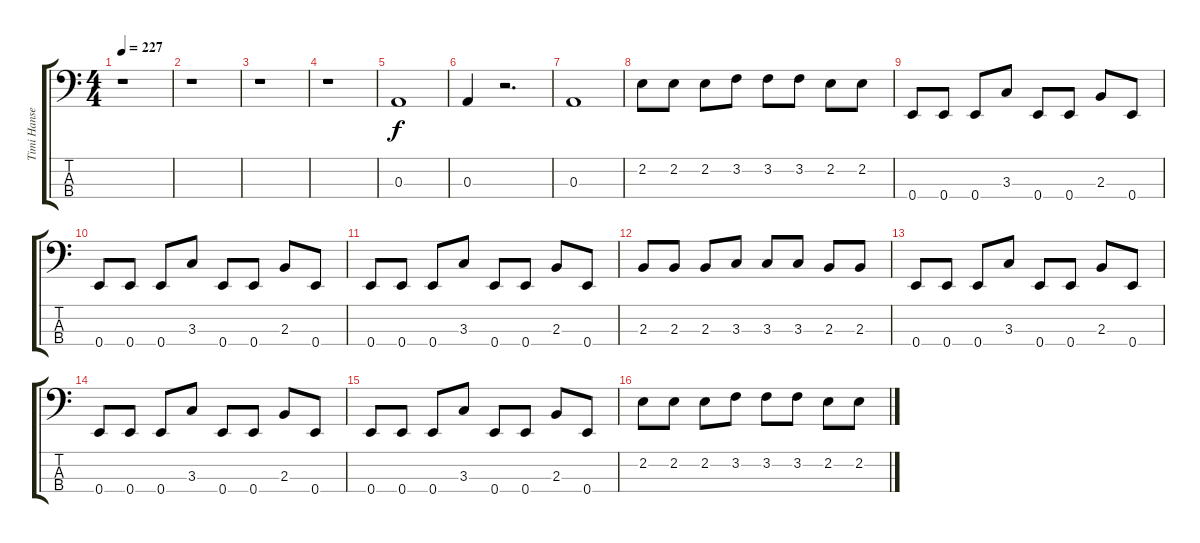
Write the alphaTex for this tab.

\track ("Timi Hansen" "Timi Hanse") {instrument electricbasspick}
\staff {score tabs}
\tuning (G2 D2 A1 E1) {hide}
\ts (4 4)
\tempo 227
\clef f4
\ks c
r.1{dy f instrument electricbasspick} |
r.1 |
r.1 |
r.1 |
0.3.1 |
0.3.4 r.2{d} |
0.3.1 |
2.2.8 2.2.8 2.2.8 3.2.8 3.2.8 3.2.8 2.2.8 2.2.8 |
0.4.8 0.4.8 0.4.8 3.3.8 0.4.8 0.4.8 2.3.8 0.4.8 |
0.4.8 0.4.8 0.4.8 3.3.8 0.4.8 0.4.8 2.3.8 0.4.8 |
0.4.8 0.4.8 0.4.8 3.3.8 0.4.8 0.4.8 2.3.8 0.4.8 |
2.3.8 2.3.8 2.3.8 3.3.8 3.3.8 3.3.8 2.3.8 2.3.8 |
0.4.8 0.4.8 0.4.8 3.3.8 0.4.8 0.4.8 2.3.8 0.4.8 |
0.4.8 0.4.8 0.4.8 3.3.8 0.4.8 0.4.8 2.3.8 0.4.8 |
0.4.8 0.4.8 0.4.8 3.3.8 0.4.8 0.4.8 2.3.8 0.4.8 |
2.2.8 2.2.8 2.2.8 3.2.8 3.2.8 3.2.8 2.2.8 2.2.8
